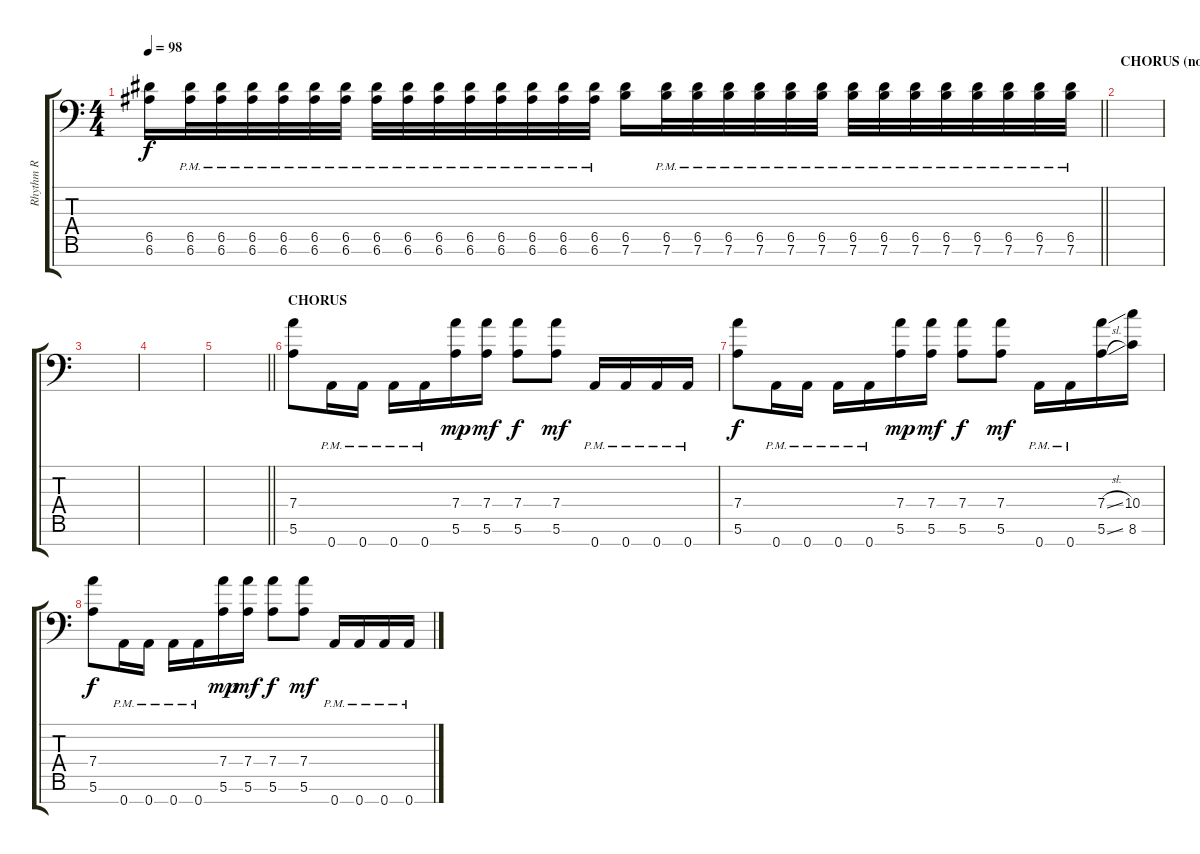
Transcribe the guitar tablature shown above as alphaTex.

\track ("Rhythm R" "Rhythm R") {instrument overdrivenguitar}
\staff {score tabs}
\tuning (E4 B3 G3 D3 A2 E2 A1) {hide}
\ts (4 4)
\tempo 98
\clef f4
\barLineRight lightlight
\ks c
(6.5 6.6).16{dy f} (6.5{pm} 6.6{pm}).32 (6.5{pm} 6.6{pm}).32 (6.5{pm} 6.6{pm}).32 (6.5{pm} 6.6{pm}).32 (6.5{pm} 6.6{pm}).32 (6.5{pm} 6.6{pm}).32 (6.5{pm} 6.6{pm}).32 (6.5{pm} 6.6{pm}).32 (6.5{pm} 6.6{pm}).32 (6.5{pm} 6.6{pm}).32 (6.5{pm} 6.6{pm}).32 (6.5{pm} 6.6{pm}).32 (6.5{pm} 6.6{pm}).32 (6.5{pm} 6.6{pm}).32 (6.5 7.6).16 (6.5{pm} 7.6{pm}).32 (6.5{pm} 7.6{pm}).32 (6.5{pm} 7.6{pm}).32 (6.5{pm} 7.6{pm}).32 (6.5{pm} 7.6{pm}).32 (6.5{pm} 7.6{pm}).32 (6.5{pm} 7.6{pm}).32 (6.5{pm} 7.6{pm}).32 (6.5{pm} 7.6{pm}).32 (6.5{pm} 7.6{pm}).32 (6.5{pm} 7.6{pm}).32 (6.5{pm} 7.6{pm}).32 (6.5{pm} 7.6{pm}).32 (6.5{pm} 7.6{pm}).32 |
\section ("" "CHORUS (no gtr)")
|
|
|
\barLineRight lightlight
|
\section ("" "CHORUS")
(7.4 5.6).8 0.7{pm}.16 0.7{pm}.16 0.7{pm}.16 0.7{pm}.16 (7.4 5.6).16{dy mp} (7.4 5.6).16{dy mf} (7.4 5.6).8{dy f} (7.4 5.6).8{dy mf} 0.7{pm}.16 0.7{pm}.16 0.7{pm}.16 0.7{pm}.16 |
(7.4 5.6).8{dy f} 0.7{pm}.16 0.7{pm}.16 0.7{pm}.16 0.7{pm}.16 (7.4 5.6).16{dy mp} (7.4 5.6).16{dy mf} (7.4 5.6).8{dy f} (7.4 5.6).8{dy mf} 0.7{pm}.16 0.7{pm}.16 (7.4{sl} 5.6{sl}).16 (10.4 8.6).16 |
(7.4 5.6).8{dy f} 0.7{pm}.16 0.7{pm}.16 0.7{pm}.16 0.7{pm}.16 (7.4 5.6).16{dy mp} (7.4 5.6).16{dy mf} (7.4 5.6).8{dy f} (7.4 5.6).8{dy mf} 0.7{pm}.16 0.7{pm}.16 0.7{pm}.16 0.7{pm}.16
